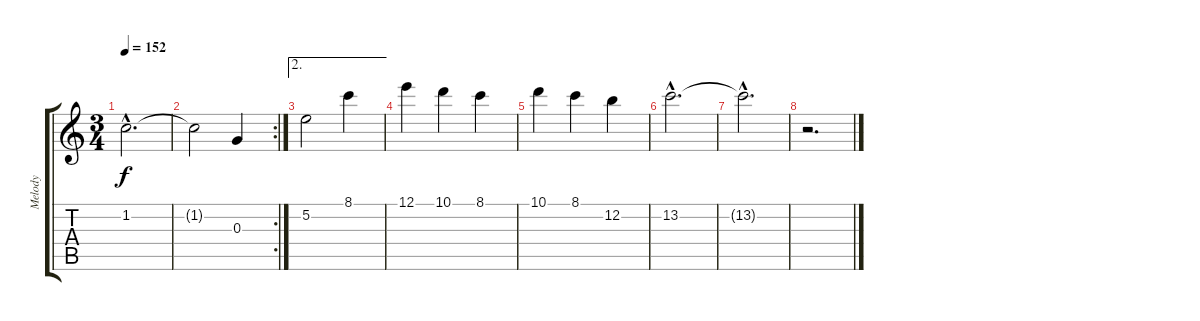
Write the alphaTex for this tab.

\track ("Melody" "Melody") {instrument acousticguitarnylon}
\staff {score tabs}
\tuning (E4 B3 G3 D3 A2 E2) {hide}
\ts (3 4)
\tempo 152
\clef g2
\ks c
1.2{hac}.2{d dy f} |
\rc 2
1.2{t}.2 0.3.4{instrument acousticguitarsteel} |
\ae 2
5.2.2 8.1.4 |
12.1.4 10.1.4 8.1.4 |
10.1.4 8.1.4 12.2.4 |
13.2{hac}.2{d} |
13.2{hac t}.2{d} |
r.2{d}
